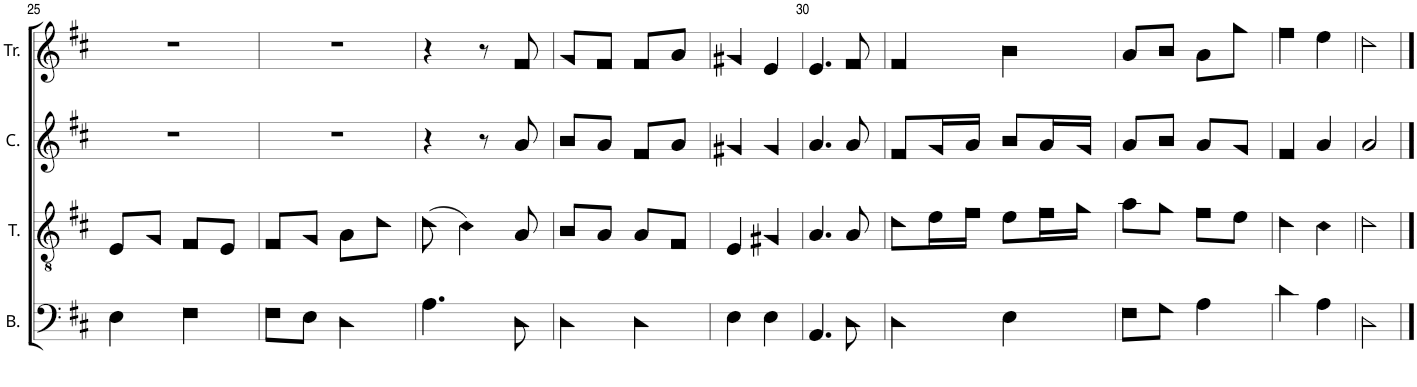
**kern	**kern	**kern	**kern
*part4	*part3	*part2	*part1
*staff4	*staff3	*staff2	*staff1
*I"B.	*I"T.	*I"C.	*I"Tr.
*I'B.	*I'T.	*I'C.	*I'Tr.
!!LO:PB:g=z
*clefF4	*clefGv2	*clefG2	*clefG2
*k[f#c#]	*k[f#c#]	*k[f#c#]	*k[f#c#]
*M2/4	*M2/4	*M2/4	*M2/4
=25	=25	=25	=25
4E!\	8E!/L	2r	2r
.	8G!/J	.	.
4F#!\	8F#!/L	.	.
.	8E!/J	.	.
=26	=26	=26	=26
8F#!\L	8F#!/L	2r	2r
8E!\J	8G!/J	.	.
4D!\	8A!\L	.	.
.	8d!\J	.	.
=27	=27	=27	=27
4.A!\	(8d!\	4r	4r
.	4c#!\)	.	.
.	.	8r	8r
8D!\	8A!/	8a!/	8f#!/
=28	=28	=28	=28
4D!\	8B!/L	8b!/L	8g!/L
.	8A!/J	8a!/J	8f#!/J
4D!\	8A!/L	8f#!/L	8f#!/L
.	8F#!/J	8a!/J	8a!/J
=29	=29	=29	=29
4E!\	4E!/	4g#X!/	4g#X!/
4E!\	4G#X!/	4g#!/	4e!/
=30	=30	=30	=30
4.AA!/	4.A!/	4.a!/	4.e!/
8D!\	8A!/	8a!/	8f#!/
=31	=31	=31	=31
4D!\	8d!\L	8f#!/L	4f#!/
.	16e!\L	16g!/L	.
.	16f#!\JJ	16a!/JJ	.
4E!\	8e!\L	8b!/L	4b!\
.	16f#!\L	16a!/L	.
.	16g!\JJ	16g!/JJ	.
=32	=32	=32	=32
8F#!\L	8a!\L	8a!/L	8a!/L
8G!\J	8g!\J	8b!/J	8b!/J
4A!\	8f#!\L	8a!/L	8a!\L
.	8e!\J	8g!/J	8gg!\J
=33	=33	=33	=33
4d!\	4d!\	4f#!/	4ff#!\
4A!\	4c#!\	4a!/	4ee!\
=34	=34	=34	=34
2D!\	2d!\	2a!/	2dd!\
==	==	==	==
*-	*-	*-	*-
